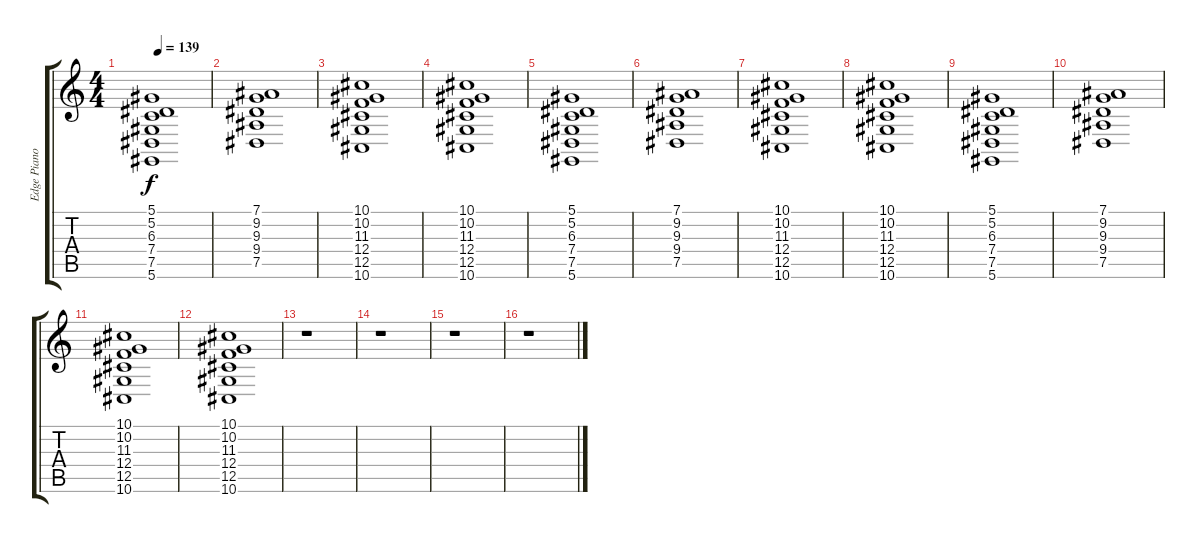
\track ("Edge Piano Chord 4" "Edge Piano") {instrument electricgrandpiano}
\staff {score tabs}
\tuning (Eb4 Bb3 Gb3 Db3 Ab2 Eb2) {hide}
\ts (4 4)
\tempo 139
\clef g2
\ks c
(5.1 5.2 6.3 7.4 7.5 5.6).1{dy f} |
(7.1 9.2 9.3 9.4 7.5).1 |
(10.1 10.2 11.3 12.4 12.5 10.6).1 |
(10.1 10.2 11.3 12.4 12.5 10.6).1 |
(5.1 5.2 6.3 7.4 7.5 5.6).1 |
(7.1 9.2 9.3 9.4 7.5).1 |
(10.1 10.2 11.3 12.4 12.5 10.6).1 |
(10.1 10.2 11.3 12.4 12.5 10.6).1 |
(5.1 5.2 6.3 7.4 7.5 5.6).1 |
(7.1 9.2 9.3 9.4 7.5).1 |
(10.1 10.2 11.3 12.4 12.5 10.6).1 |
(10.1 10.2 11.3 12.4 12.5 10.6).1 |
r.1 |
r.1 |
r.1 |
r.1
